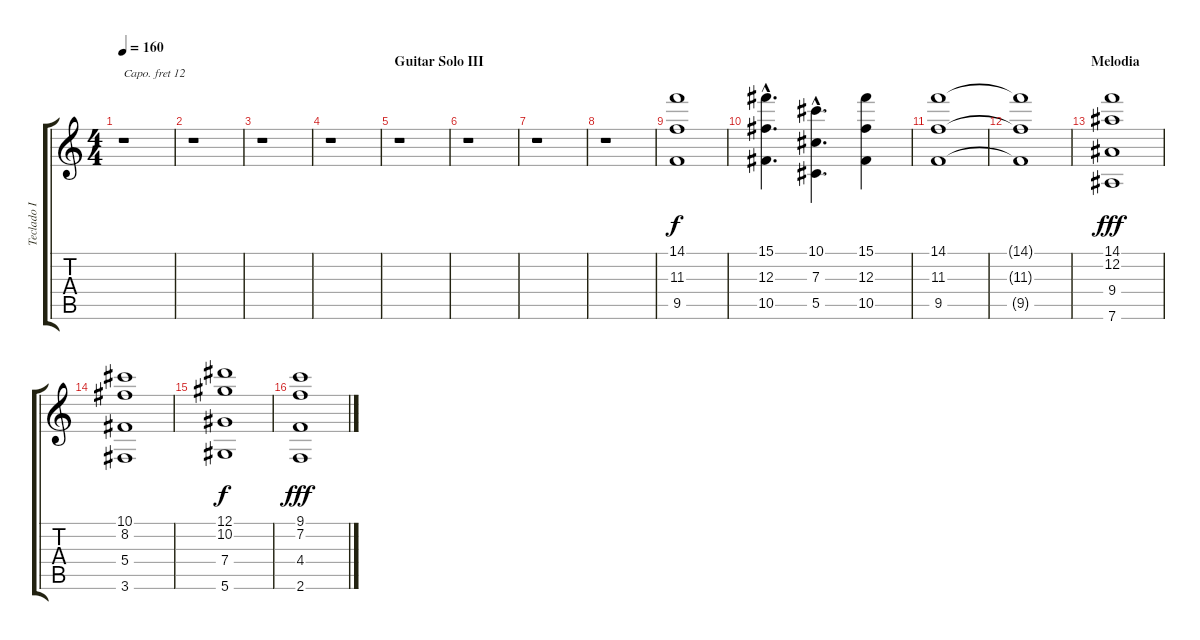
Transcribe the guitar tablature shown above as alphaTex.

\track ("Teclado I" "Teclado I") {instrument stringensemble1}
\staff {score tabs}
\capo 12
\tuning (Eb4 Bb3 Gb3 Db3 Ab2 Eb2) {hide}
\ts (4 4)
\tempo 160
\clef g2
\ks c
r.1{dy f} |
r.1 |
r.1 |
r.1 |
\section ("" "Guitar Solo III")
r.1 |
r.1 |
r.1 |
r.1 |
(14.1 11.3 9.5).1{volume 7 instrument stringensemble1} |
(15.1{hac} 12.3{hac} 10.5{hac}).4{d} (10.1{hac} 7.3{hac} 5.5{hac}).4{d} (15.1 12.3 10.5).4 |
(14.1 11.3 9.5).1 |
(14.1{t} 11.3{t} 9.5{t}).1 |
\section ("" "Melodia")
(14.1 12.2 9.4 7.6).1{dy fff volume 11 instrument stringensemble1} |
(10.1 8.2 5.4 3.6).1 |
(12.1 10.2 7.4 5.6).1{dy f} |
(9.1 7.2 4.4 2.6).1{dy fff}
